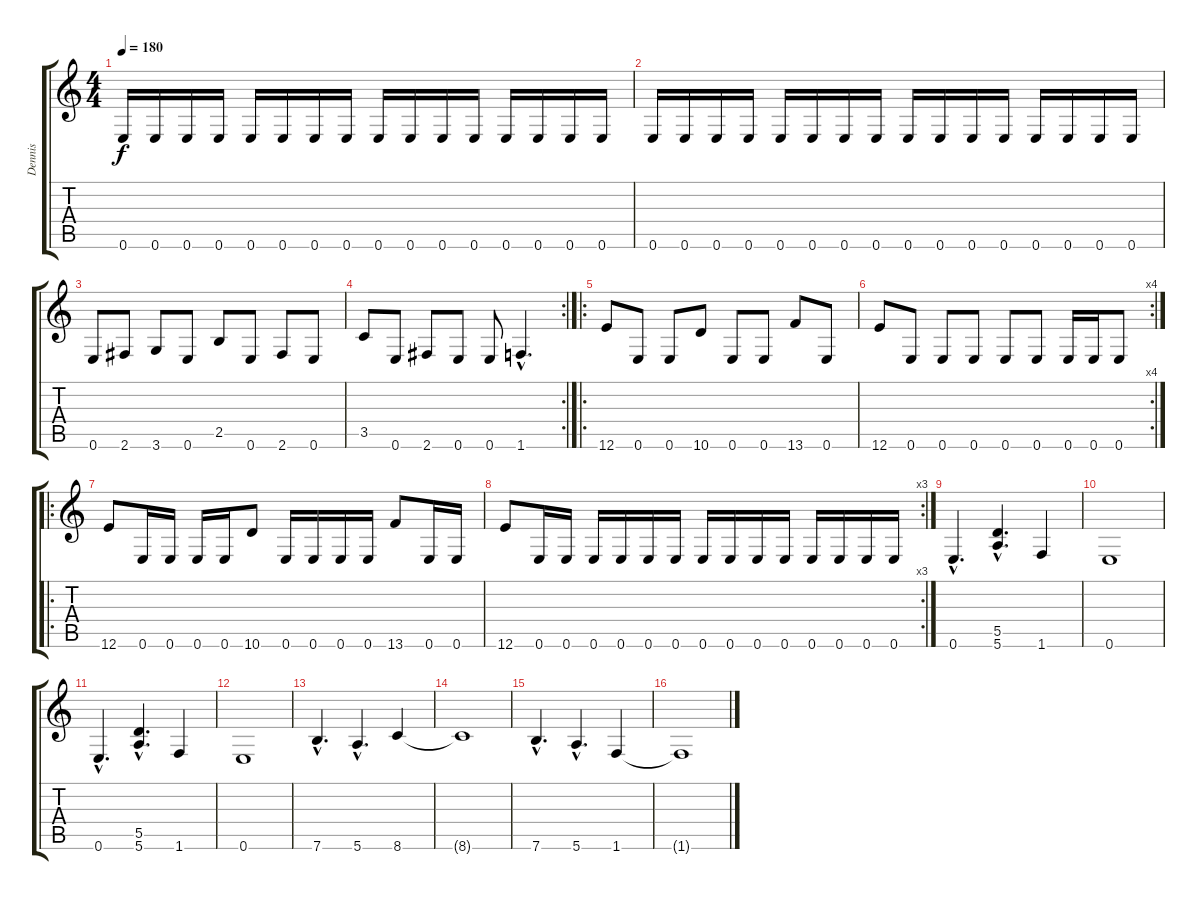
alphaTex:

\track ("Dennis" "Dennis") {instrument electricbassfinger}
\staff {score tabs}
\tuning (E4 B3 G3 D3 A2 E2) {hide}
\ts (4 4)
\tempo 180
\clef g2
\ks c
0.6.16{dy f} 0.6.16 0.6.16 0.6.16 0.6.16 0.6.16 0.6.16 0.6.16 0.6.16 0.6.16 0.6.16 0.6.16 0.6.16 0.6.16 0.6.16 0.6.16 |
0.6.16 0.6.16 0.6.16 0.6.16 0.6.16 0.6.16 0.6.16 0.6.16 0.6.16 0.6.16 0.6.16 0.6.16 0.6.16 0.6.16 0.6.16 0.6.16 |
0.6.8 2.6.8 3.6.8 0.6.8 2.5.8 0.6.8 2.6.8 0.6.8 |
\rc 2
3.5.8 0.6.8 2.6.8 0.6.8 0.6.8 1.6{hac}.4{d} |
\ro
12.6.8 0.6.8 0.6.8 10.6.8 0.6.8 0.6.8 13.6.8 0.6.8 |
\rc 4
12.6.8 0.6.8 0.6.8 0.6.8 0.6.8 0.6.8 0.6.16 0.6.16 0.6.8 |
\ro
12.6.8 0.6.16 0.6.16 0.6.16 0.6.16 10.6.8 0.6.16 0.6.16 0.6.16 0.6.16 13.6.8 0.6.16 0.6.16 |
\rc 3
12.6.8 0.6.16 0.6.16 0.6.16 0.6.16 0.6.16 0.6.16 0.6.16 0.6.16 0.6.16 0.6.16 0.6.16 0.6.16 0.6.16 0.6.16 |
0.6{hac}.4{d} (5.5{hac} 5.6{hac}).4{d} 1.6.4 |
0.6.1 |
0.6{hac}.4{d} (5.5{hac} 5.6{hac}).4{d} 1.6.4 |
0.6.1 |
7.6{hac}.4{d} 5.6{hac}.4{d} 8.6.4 |
8.6{t}.1 |
7.6{hac}.4{d} 5.6{hac}.4{d} 1.6.4 |
1.6{t}.1
